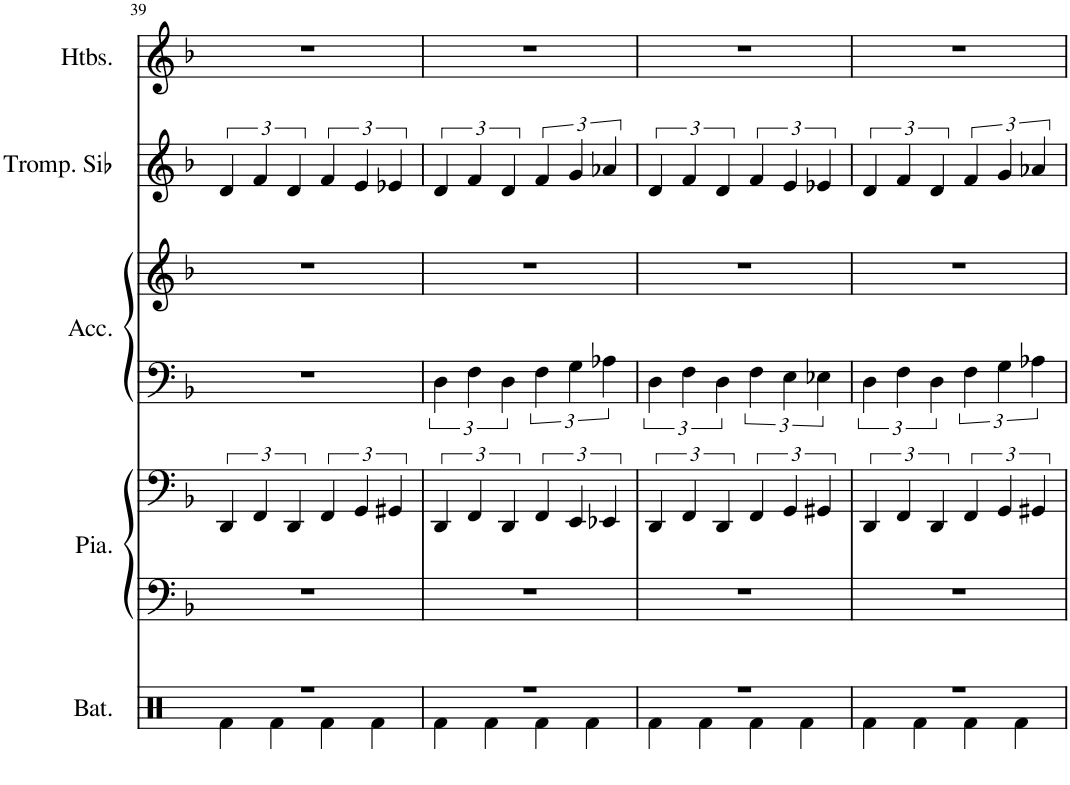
**kern	**kern	**kern	**kern	**kern	**kern	**kern
*part5	*part4	*part4	*part3	*part3	*part2	*part1
*staff7	*staff6	*staff5	*staff4	*staff3	*staff2	*staff1
*I"Batterie	*I"Piano	*	*I"Accordéon	*	*I"Trompette en Sib	*I"Hautbois
*I'Bat.	*I'Pia.	*	*I'Acc.	*	*I'Tromp. Sib	*I'Htbs.
!!LO:PB:g=z
*clefX	*clefF4	*clefF4	*clefF4	*clefG2	*clefG2	*clefG2
*	*	*	*	*	*ITrd1c2	*
*k[]	*k[b-]	*k[b-]	*k[b-]	*k[b-]	*k[b-]	*k[b-]
*M4/4	*M4/4	*M4/4	*M4/4	*M4/4	*M4/4	*M4/4
=39	=39	=39	=39	=39	=39	=39
*^	*	*	*	*	*	*
1r	4Rf\	1r	6DD/	1r	1r	6d/	1r
.	.	.	6FF/	.	.	6f/	.
.	4Rf\	.	.	.	.	.	.
.	.	.	6DD/	.	.	6d/	.
.	4Rf\	.	6FF/	.	.	6f/	.
.	.	.	6GG/	.	.	6e/	.
.	4Rf\	.	.	.	.	.	.
.	.	.	6GG#X/	.	.	6e-X/	.
=40	=40	=40	=40	=40	=40	=40	=40
1r	4Rf\	1r	6DD/	6D\	1r	6d/	1r
.	.	.	6FF/	6F\	.	6f/	.
.	4Rf\	.	.	.	.	.	.
.	.	.	6DD/	6D\	.	6d/	.
.	4Rf\	.	6FF/	6F\	.	6f/	.
.	.	.	6EE/	6G\	.	6g/	.
.	4Rf\	.	.	.	.	.	.
.	.	.	6EE-X/	6A-X\	.	6a-X/	.
=41	=41	=41	=41	=41	=41	=41	=41
1r	4Rf\	1r	6DD/	6D\	1r	6d/	1r
.	.	.	6FF/	6F\	.	6f/	.
.	4Rf\	.	.	.	.	.	.
.	.	.	6DD/	6D\	.	6d/	.
.	4Rf\	.	6FF/	6F\	.	6f/	.
.	.	.	6GG/	6E\	.	6e/	.
.	4Rf\	.	.	.	.	.	.
.	.	.	6GG#X/	6E-X\	.	6e-X/	.
=42	=42	=42	=42	=42	=42	=42	=42
1r	4Rf\	1r	6DD/	6D\	1r	6d/	1r
.	.	.	6FF/	6F\	.	6f/	.
.	4Rf\	.	.	.	.	.	.
.	.	.	6DD/	6D\	.	6d/	.
.	4Rf\	.	6FF/	6F\	.	6f/	.
.	.	.	6GG/	6G\	.	6g/	.
.	4Rf\	.	.	.	.	.	.
.	.	.	6GG#X/	6A-X\	.	6a-X/	.
*v	*v	*	*	*	*	*	*
=	=	=	=	=	=	=
*-	*-	*-	*-	*-	*-	*-
